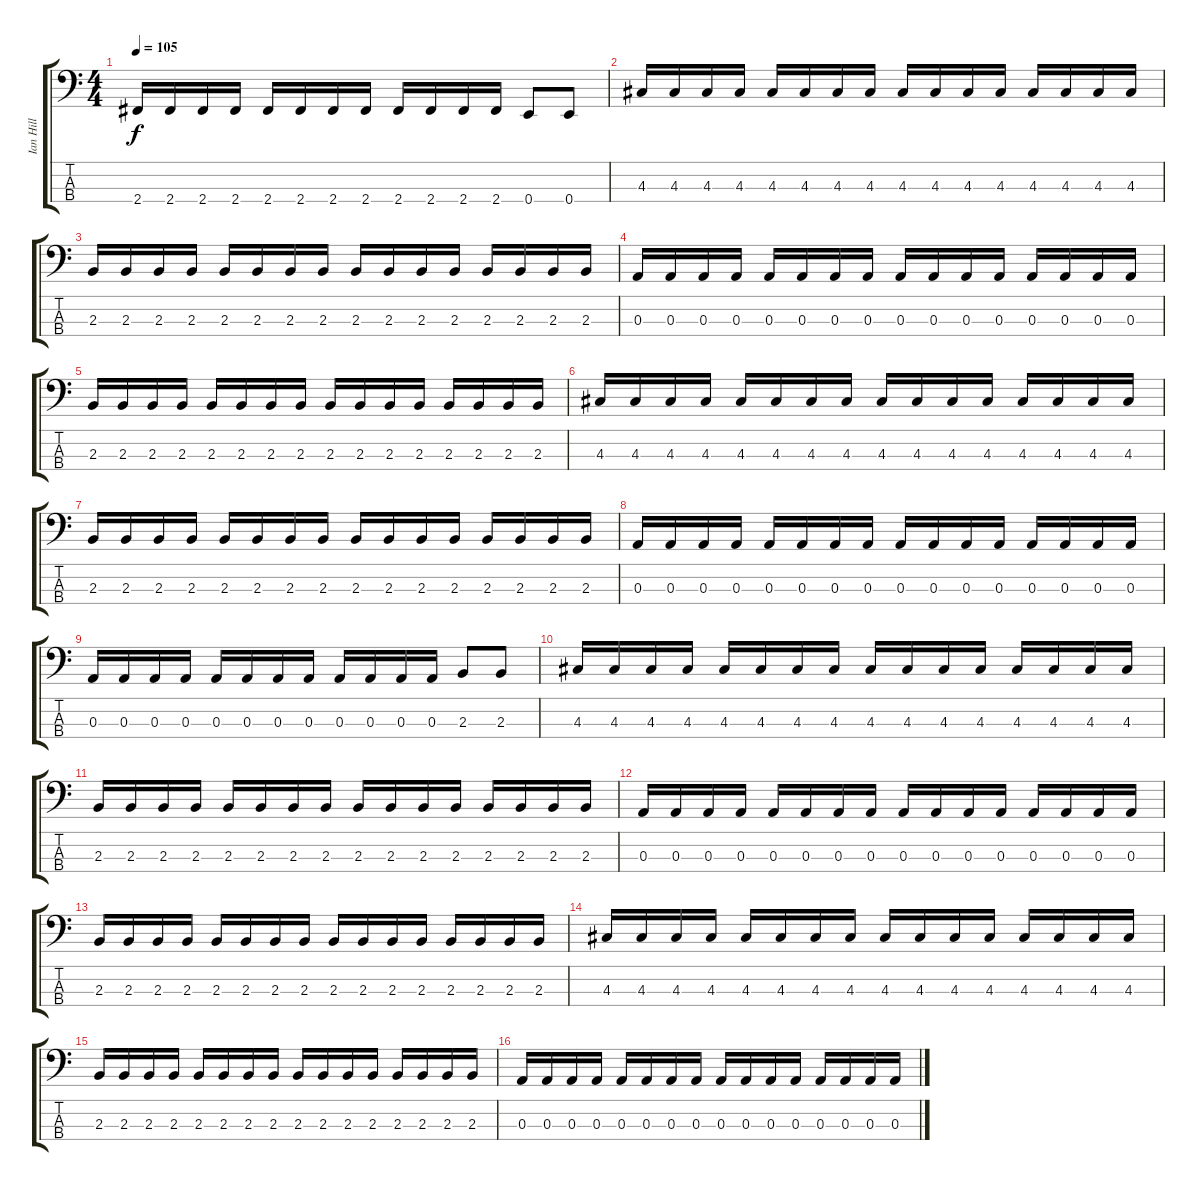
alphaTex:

\track ("Ian Hill" "Ian Hill") {instrument electricbassfinger}
\staff {score tabs}
\tuning (G2 D2 A1 E1) {hide}
\ts (4 4)
\tempo 105
\clef f4
\ks c
2.4.16{dy f} 2.4.16 2.4.16 2.4.16 2.4.16 2.4.16 2.4.16 2.4.16 2.4.16 2.4.16 2.4.16 2.4.16 0.4.8 0.4.8 |
4.3.16 4.3.16 4.3.16 4.3.16 4.3.16 4.3.16 4.3.16 4.3.16 4.3.16 4.3.16 4.3.16 4.3.16 4.3.16 4.3.16 4.3.16 4.3.16 |
2.3.16 2.3.16 2.3.16 2.3.16 2.3.16 2.3.16 2.3.16 2.3.16 2.3.16 2.3.16 2.3.16 2.3.16 2.3.16 2.3.16 2.3.16 2.3.16 |
0.3.16 0.3.16 0.3.16 0.3.16 0.3.16 0.3.16 0.3.16 0.3.16 0.3.16 0.3.16 0.3.16 0.3.16 0.3.16 0.3.16 0.3.16 0.3.16 |
2.3.16 2.3.16 2.3.16 2.3.16 2.3.16 2.3.16 2.3.16 2.3.16 2.3.16 2.3.16 2.3.16 2.3.16 2.3.16 2.3.16 2.3.16 2.3.16 |
4.3.16 4.3.16 4.3.16 4.3.16 4.3.16 4.3.16 4.3.16 4.3.16 4.3.16 4.3.16 4.3.16 4.3.16 4.3.16 4.3.16 4.3.16 4.3.16 |
2.3.16 2.3.16 2.3.16 2.3.16 2.3.16 2.3.16 2.3.16 2.3.16 2.3.16 2.3.16 2.3.16 2.3.16 2.3.16 2.3.16 2.3.16 2.3.16 |
0.3.16 0.3.16 0.3.16 0.3.16 0.3.16 0.3.16 0.3.16 0.3.16 0.3.16 0.3.16 0.3.16 0.3.16 0.3.16 0.3.16 0.3.16 0.3.16 |
0.3.16 0.3.16 0.3.16 0.3.16 0.3.16 0.3.16 0.3.16 0.3.16 0.3.16 0.3.16 0.3.16 0.3.16 2.3.8 2.3.8 |
4.3.16 4.3.16 4.3.16 4.3.16 4.3.16 4.3.16 4.3.16 4.3.16 4.3.16 4.3.16 4.3.16 4.3.16 4.3.16 4.3.16 4.3.16 4.3.16 |
2.3.16 2.3.16 2.3.16 2.3.16 2.3.16 2.3.16 2.3.16 2.3.16 2.3.16 2.3.16 2.3.16 2.3.16 2.3.16 2.3.16 2.3.16 2.3.16 |
0.3.16 0.3.16 0.3.16 0.3.16 0.3.16 0.3.16 0.3.16 0.3.16 0.3.16 0.3.16 0.3.16 0.3.16 0.3.16 0.3.16 0.3.16 0.3.16 |
2.3.16 2.3.16 2.3.16 2.3.16 2.3.16 2.3.16 2.3.16 2.3.16 2.3.16 2.3.16 2.3.16 2.3.16 2.3.16 2.3.16 2.3.16 2.3.16 |
4.3.16 4.3.16 4.3.16 4.3.16 4.3.16 4.3.16 4.3.16 4.3.16 4.3.16 4.3.16 4.3.16 4.3.16 4.3.16 4.3.16 4.3.16 4.3.16 |
2.3.16 2.3.16 2.3.16 2.3.16 2.3.16 2.3.16 2.3.16 2.3.16 2.3.16 2.3.16 2.3.16 2.3.16 2.3.16 2.3.16 2.3.16 2.3.16 |
0.3.16 0.3.16 0.3.16 0.3.16 0.3.16 0.3.16 0.3.16 0.3.16 0.3.16 0.3.16 0.3.16 0.3.16 0.3.16 0.3.16 0.3.16 0.3.16
